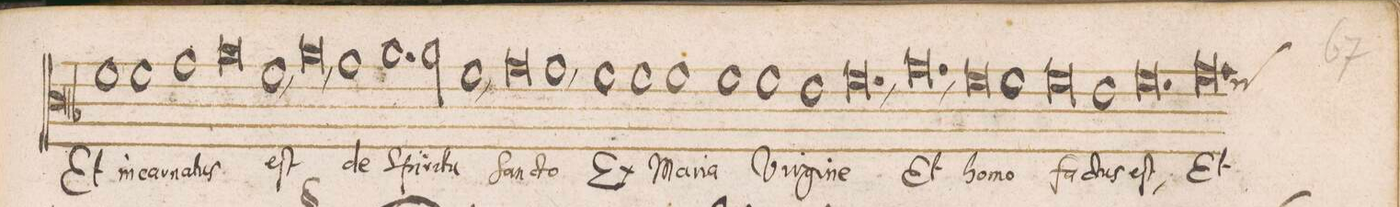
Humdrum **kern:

**kern	**text
*I"DISCANTVS	*
*clefC3	*
*k[b-]	*
*met(C|)	*
*M3/1	*
1f	Et
1f	in-
1g	-car-
=70-	=70-
0a	-na-
1f,	-tus
=71-	=71-
0a,	eſt
1g	de
=72-	=72-
1.a	Spi-
2a\	-ri-
1f,	-tu
=73-	=73-
0g	San-
1g,	-cto
=74-	=74-
1f	Et
1f	Ma-
1f	-ri-
=75-	=75-
1f	-a
1f	Vir-
1e	-gi-
=76-	=76-
0.f,	-ne
=77-	=77-
0.g,	Et
=78-	=78-
0f	ho-
1f	-mo
=79-	=79-
0f	fa-
1e	-ctus
=80-	=80-
0.f	eſt,
=81-	=81-
*custos:f	*
0.g	Et
=82-	=82-
*-	*-
